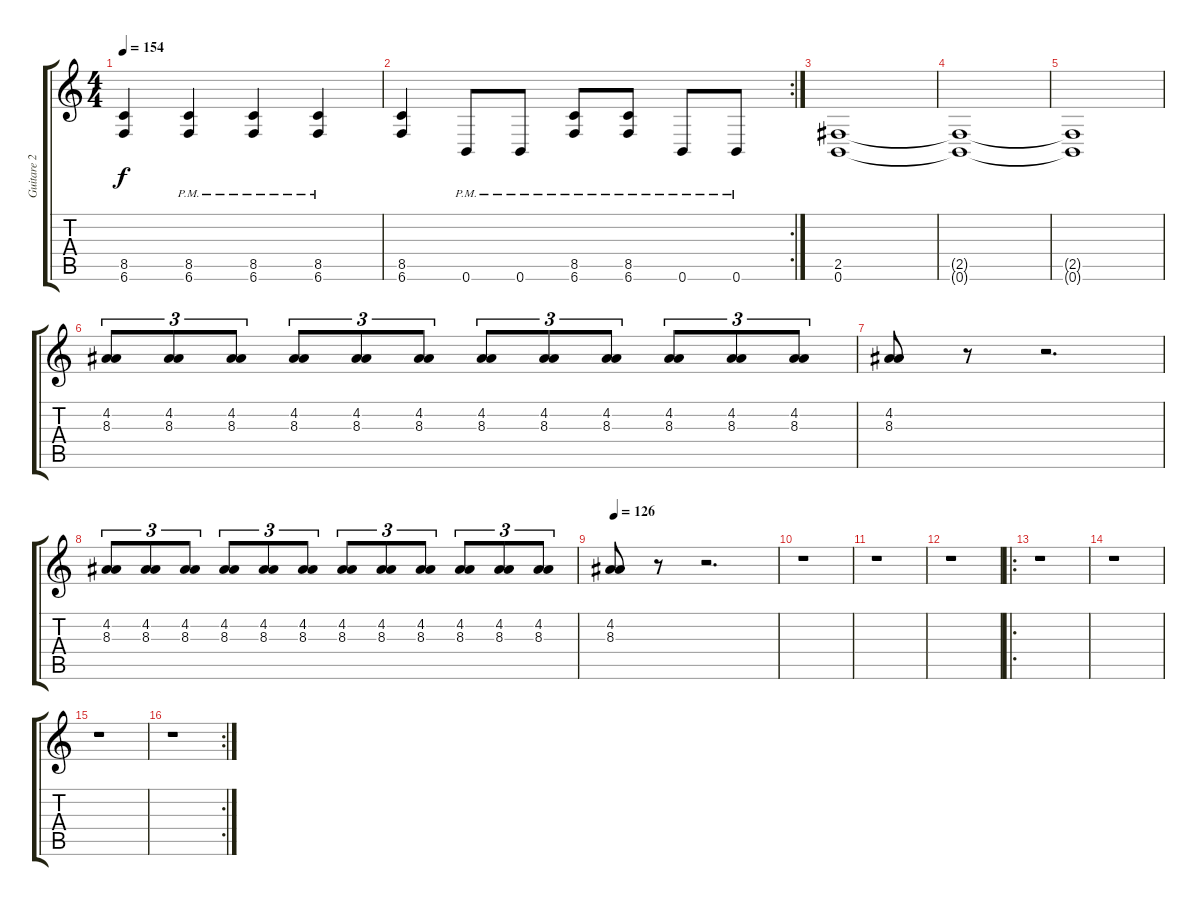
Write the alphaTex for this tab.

\track ("Guitare 2" "Guitare 2") {instrument distortionguitar}
\staff {score tabs}
\tuning (B3 Gb3 D3 A2 E2 B1) {hide}
\ts (4 4)
\tempo 154
\clef g2
\ks c
(8.5 6.6).4{dy f} (8.5{pm} 6.6{pm}).4 (8.5{pm} 6.6{pm}).4 (8.5{pm} 6.6{pm}).4 |
\rc 2
(8.5 6.6).4 0.6{pm}.8 0.6{pm}.8 (8.5{pm} 6.6{pm}).8 (8.5{pm} 6.6{pm}).8 0.6{pm}.8 0.6{pm}.8 |
(2.5 0.6).1 |
(2.5{t} 0.6{t}).1 |
(2.5{t} 0.6{t}).1 |
(4.2 8.3).8{tu (3 2)} (4.2 8.3).8{tu (3 2)} (4.2 8.3).8{tu (3 2)} (4.2 8.3).8{tu (3 2)} (4.2 8.3).8{tu (3 2)} (4.2 8.3).8{tu (3 2)} (4.2 8.3).8{tu (3 2)} (4.2 8.3).8{tu (3 2)} (4.2 8.3).8{tu (3 2)} (4.2 8.3).8{tu (3 2)} (4.2 8.3).8{tu (3 2)} (4.2 8.3).8{tu (3 2)} |
(4.2 8.3).8 r.8 r.2{d} |
(4.2 8.3).8{tu (3 2)} (4.2 8.3).8{tu (3 2)} (4.2 8.3).8{tu (3 2)} (4.2 8.3).8{tu (3 2)} (4.2 8.3).8{tu (3 2)} (4.2 8.3).8{tu (3 2)} (4.2 8.3).8{tu (3 2)} (4.2 8.3).8{tu (3 2)} (4.2 8.3).8{tu (3 2)} (4.2 8.3).8{tu (3 2)} (4.2 8.3).8{tu (3 2)} (4.2 8.3).8{tu (3 2)} |
\tempo 126
(4.2 8.3).8 r.8 r.2{d} |
r.1 |
r.1 |
r.1 |
\ro
r.1 |
r.1 |
r.1 |
\rc 2
r.1
